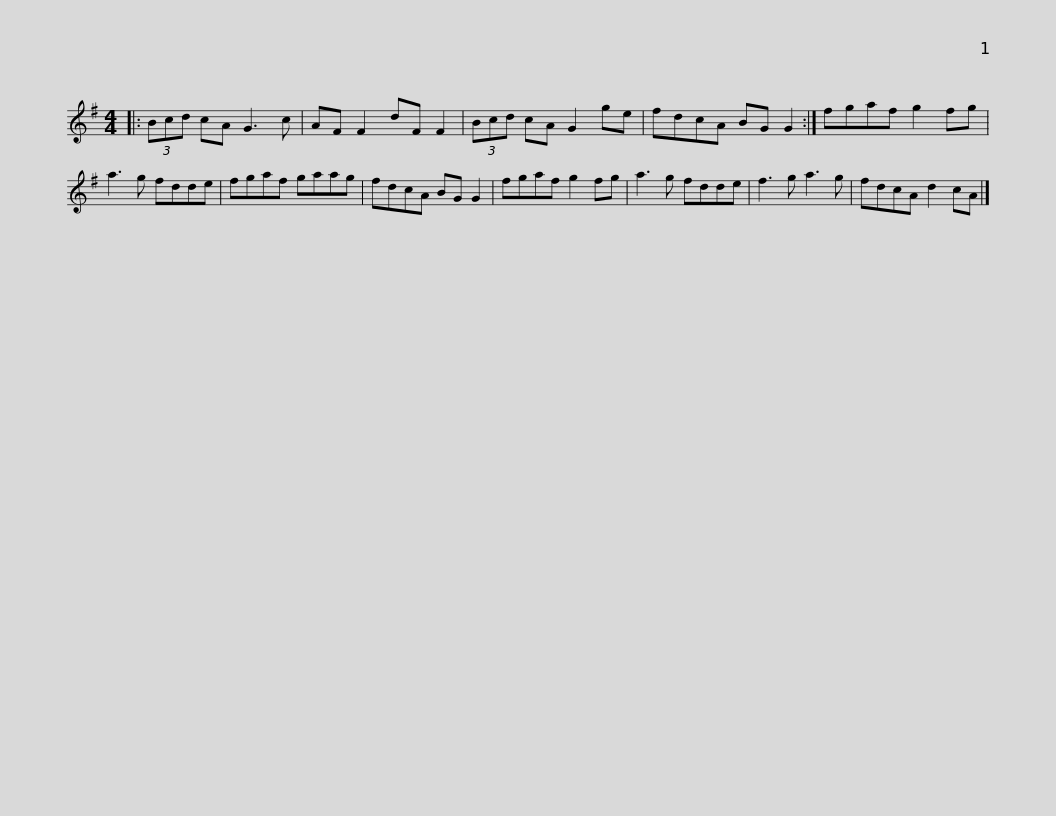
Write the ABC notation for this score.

X:1
L:1/8
M:4/4
I:linebreak $
K:G
V:1 treble
V:1
|: (3Bcd cA G3 c | AF F2 dF F2 | (3Bcd cA G2 ge | fdcA BG G2 :| fgaf g2 fg | %5
 a3 g fdde |$ fgaf gaag | fdcA BG G2 | fgaf g2 fg | a3 g fdde | %10
 f3 g a3 g | fdcA d2 cA |] %12
